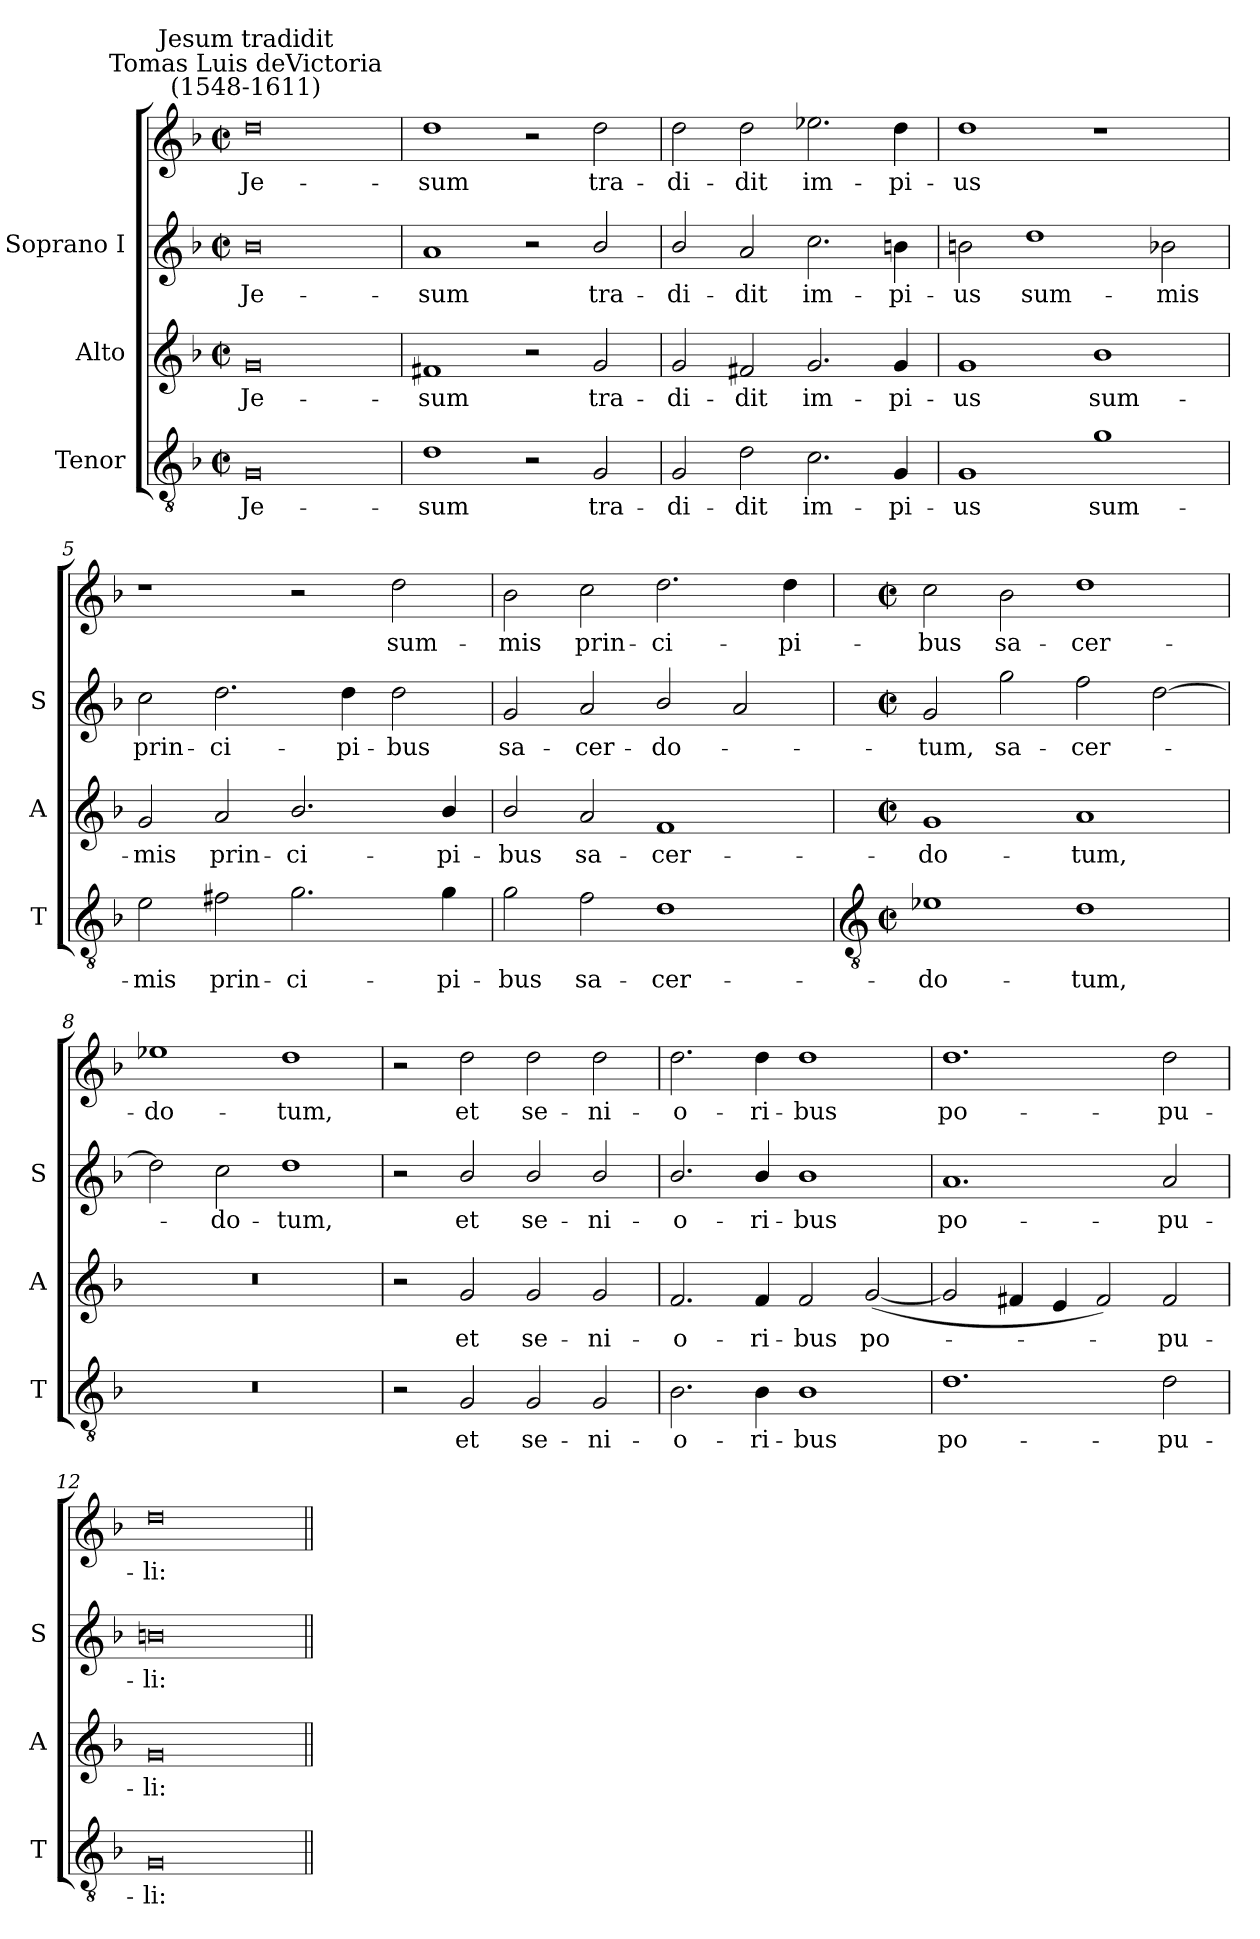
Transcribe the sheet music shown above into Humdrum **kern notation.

**kern	**text	**kern	**text	**kern	**text	**kern	**text
*part3	*part3	*part2	*part2	*part1	*part1	*part1	*part1
*staff4	*staff4	*staff3	*staff3	*staff2	*staff2	*staff1	*staff1
*I"Tenor	*	*I"Alto	*	*I"Soprano I	*	*	*
*I'T	*	*I'A	*	*I'S	*	*	*
*clefGv2	*	*clefG2	*	*clefG2	*	*clefG2	*
*k[b-]	*	*k[b-]	*	*k[b-]	*	*k[b-]	*
*F:	*	*F:	*	*F:	*	*F:	*
*M4/2	*	*M4/2	*	*M4/2	*	*M4/2	*
*met(c|)	*	*met(c|)	*	*met(c|)	*	*met(c|)	*
=1	=1	=1	=1	=1	=1	=1	=1
!	!	!	!	!	!	!LO:TX:a:cj:t=Tomas Luis deVictoria\n(1548-1611)	!
!	!	!	!	!	!	!LO:TX:a:cj:t=Jesum tradidit	!
!	!LO:LY:b	!	!LO:LY:b	!	!LO:LY:b	!	!LO:LY:b
0G	Je-	0g	Je-	0b-	-Je-	0dd	Je-
=2	=2	=2	=2	=2	=2	=2	=2
!	!LO:LY:b	!	!LO:LY:b	!	!LO:LY:b	!	!LO:LY:b
1d	-sum	1f#X	-sum	1a	-sum	1dd	-sum
2r	.	2r	.	2r	.	2r	.
!	!LO:LY:b	!	!LO:LY:b	!	!LO:LY:b	!	!LO:LY:b
2G	tra-	2g	tra-	2b-/	tra-	2dd	tra-
=3	=3	=3	=3	=3	=3	=3	=3
!	!LO:LY:b	!	!LO:LY:b	!	!LO:LY:b	!	!LO:LY:b
2G	-di-	2g	-di-	2b-/	-di-	2dd	-di-
!	!LO:LY:b	!	!LO:LY:b	!	!LO:LY:b	!	!LO:LY:b
2d	-dit	2f#X	-dit	2a	-dit	2dd	-dit
!	!LO:LY:b	!	!LO:LY:b	!	!LO:LY:b	!	!LO:LY:b
2.c	im-	2.g	im-	2.cc	im-	2.ee-X	im-
!	!LO:LY:b	!	!LO:LY:b	!	!LO:LY:b	!	!LO:LY:b
4G	-pi-	4g	-pi-	4bn	-pi-	4dd	-pi-
=4	=4	=4	=4	=4	=4	=4	=4
!	!LO:LY:b	!	!LO:LY:b	!	!LO:LY:b	!	!LO:LY:b
1G	-us	1g	-us	2b	us	1dd	-us
!	!	!	!	!	!LO:LY:b	!	!
.	.	.	.	1dd	sum-	.	.
!	!LO:LY:b	!	!LO:LY:b	!	!	!	!
1g	sum-	1b-	sum-	.	.	1r	.
!	!	!	!	!	!LO:LY:b	!	!
.	.	.	.	2b-X	-mis	.	.
=5	=5	=5	=5	=5	=5	=5	=5
!	!LO:LY:b	!	!LO:LY:b	!	!LO:LY:b	!	!
2e	-mis	2g	-mis	2cc	-prin-	1r	.
!	!LO:LY:b	!	!LO:LY:b	!	!LO:LY:b	!	!
2f#X	prin-	2a	prin-	2.dd	-ci-	.	.
!	!LO:LY:b	!	!LO:LY:b	!	!	!	!
2.g	-ci-	2.b-/	-ci-	.	.	2r	.
!	!	!	!	!	!LO:LY:b	!	!
.	.	.	.	4dd	-pi-	.	.
!	!	!	!	!	!LO:LY:b	!	!LO:LY:b
.	.	.	.	2dd	-bus	2dd	sum-
!	!LO:LY:b	!	!LO:LY:b	!	!	!	!
4g	-pi-	4b-/	-pi-	.	.	.	.
=6	=6	=6	=6	=6	=6	=6	=6
!	!LO:LY:b	!	!LO:LY:b	!	!LO:LY:b	!	!LO:LY:b
2g	-bus	2b-/	-bus	2g	-sa-	2b-	mis
!	!LO:LY:b	!	!LO:LY:b	!	!LO:LY:b	!	!LO:LY:b
2f	sa-	2a	sa-	2a	-cer-	2cc	prin-
!	!LO:LY:b	!	!LO:LY:b	!	!LO:LY:b	!	!LO:LY:b
1d	-cer-	1f	-cer-	2b-/	-do-	2.dd	-ci-
.	.	.	.	2a	.	.	.
!	!	!	!	!	!	!	!LO:LY:b
.	.	.	.	.	.	4dd	-pi-
!!LO:LB:g=z
=7	=7	=7	=7	=7	=7	=7	=7
*clefGv2	*	*	*	*	*	*	*
*M4/2	*	*M4/2	*	*M4/2	*	*M4/2	*
*met(c|)	*	*met(c|)	*	*met(c|)	*	*met(c|)	*
!	!LO:LY:b	!	!LO:LY:b	!	!LO:LY:b	!	!LO:LY:b
1e-X	-do-	1g	-do-	2g	-tum,	2cc	bus
!	!	!	!	!	!LO:LY:b	!	!LO:LY:b
.	.	.	.	2gg	sa-	2b-	sa-
!	!LO:LY:b	!	!LO:LY:b	!	!LO:LY:b	!	!LO:LY:b
1d	-tum,	1a	-tum,	2ff	-cer-	1dd	-cer-
.	.	.	.	[2dd	.	.	.
=8	=8	=8	=8	=8	=8	=8	=8
!	!	!	!	!	!	!	!LO:LY:b
0r	.	0r	.	2dd]	.	1ee-X	do-
!	!	!	!	!	!LO:LY:b	!	!
.	.	.	.	2cc	do-	.	.
!	!	!	!	!	!LO:LY:b	!	!LO:LY:b
.	.	.	.	1dd	-tum,	1dd	-tum,
=9	=9	=9	=9	=9	=9	=9	=9
2r	.	2r	.	2r	.	2r	.
!	!LO:LY:b	!	!LO:LY:b	!	!LO:LY:b	!	!LO:LY:b
2G	et	2g	et	2b-/	-et	2dd	et
!	!LO:LY:b	!	!LO:LY:b	!	!LO:LY:b	!	!LO:LY:b
2G	se-	2g	se-	2b-/	se-	2dd	se-
!	!LO:LY:b	!	!LO:LY:b	!	!LO:LY:b	!	!LO:LY:b
2G	-ni-	2g	-ni-	2b-/	-ni-	2dd	-ni-
=10	=10	=10	=10	=10	=10	=10	=10
!	!LO:LY:b	!	!LO:LY:b	!	!LO:LY:b	!	!LO:LY:b
2.B-	-o-	2.f	-o-	2.b-/	o-	2.dd	-o-
!	!LO:LY:b	!	!LO:LY:b	!	!LO:LY:b	!	!LO:LY:b
4B-	-ri-	4f	-ri-	4b-/	-ri-	4dd	-ri-
!	!LO:LY:b	!	!LO:LY:b	!	!LO:LY:b	!	!LO:LY:b
1B-	-bus	2f	-bus	1b-	-bus	1dd	-bus
!	!	!	!LO:LY:b	!	!	!	!
.	.	(<[2g	po-	.	.	.	.
=11	=11	=11	=11	=11	=11	=11	=11
!	!LO:LY:b	!	!	!	!LO:LY:b	!	!LO:LY:b
1.d	po-	2g]	.	1.a	-po-	1.dd	po-
.	.	4f#X	.	.	.	.	.
.	.	4e	.	.	.	.	.
.	.	2f#)	.	.	.	.	.
!	!LO:LY:b	!	!LO:LY:b	!	!LO:LY:b	!	!LO:LY:b
2d	-pu-	2f#	pu-	2a	-pu-	2dd	-pu-
=12	=12	=12	=12	=12	=12	=12	=12
!	!LO:LY:b	!	!LO:LY:b	!	!LO:LY:b	!	!LO:LY:b
0G	-li:	0g	-li:	0bn	li:	0dd	-li:
=||	=||	=||	=||	=||	=||	=||	=||
*-	*-	*-	*-	*-	*-	*-	*-
